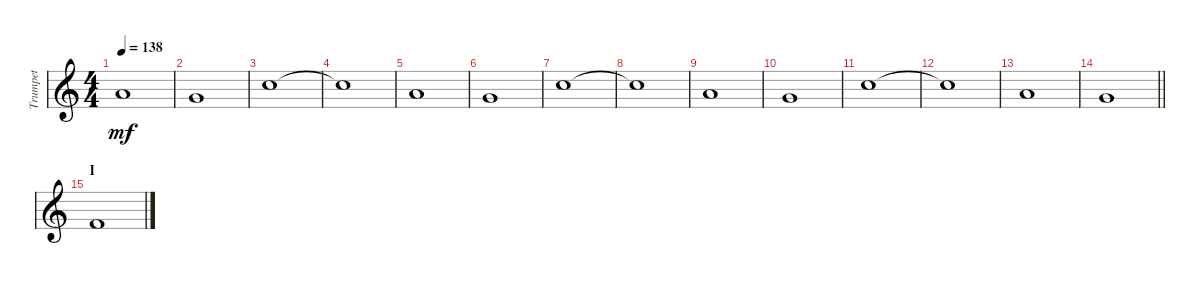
\track ("Trumpet" "Trumpet") {instrument trumpet}
\staff {score}
\tuning (E4 B3 G3 D3 A2 E2) {hide}
\ts (4 4)
\tempo 138
\clef g2
\ks c
5.1.1{dy mf} |
3.1.1 |
8.1.1 |
8.1{t}.1 |
5.1.1 |
3.1.1 |
8.1.1 |
8.1{t}.1 |
5.1.1 |
3.1.1 |
8.1.1 |
8.1{t}.1 |
5.1.1 |
\barLineRight lightlight
3.1.1 |
\section ("" "I")
1.1.1
